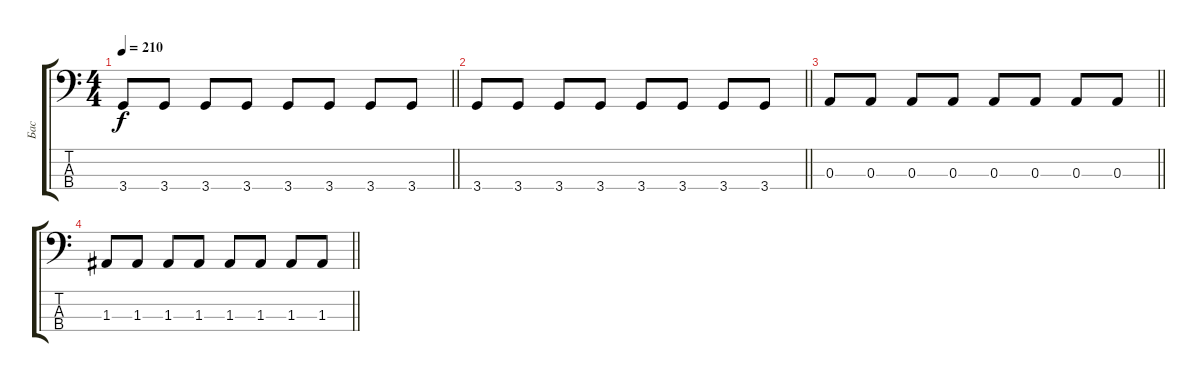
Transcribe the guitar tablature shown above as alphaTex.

\track ("Бас" "Бас") {instrument electricbassfinger}
\staff {score tabs}
\tuning (G2 D2 A1 E1) {hide}
\ts (4 4)
\tempo 210
\clef f4
\barLineRight lightlight
\ks c
3.4.8{dy f} 3.4.8 3.4.8 3.4.8 3.4.8 3.4.8 3.4.8 3.4.8 |
\barLineRight lightlight
3.4.8 3.4.8 3.4.8 3.4.8 3.4.8 3.4.8 3.4.8 3.4.8 |
\barLineRight lightlight
0.3.8 0.3.8 0.3.8 0.3.8 0.3.8 0.3.8 0.3.8 0.3.8 |
\barLineRight lightlight
1.3.8 1.3.8 1.3.8 1.3.8 1.3.8 1.3.8 1.3.8 1.3.8
